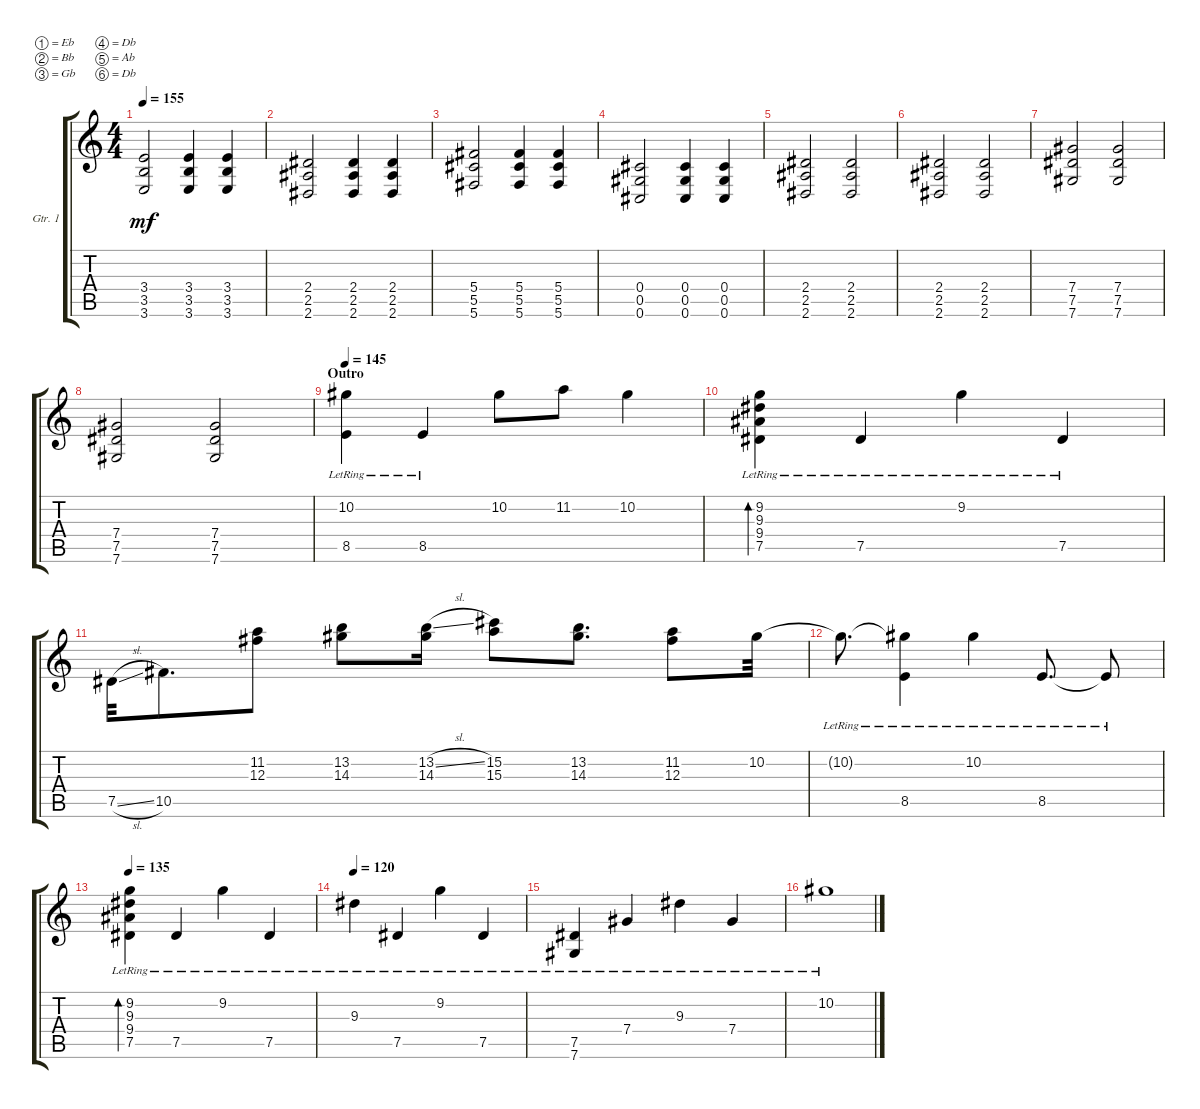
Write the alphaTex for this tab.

\defaultSystemsLayout 4
\bracketExtendMode groupsimilarinstruments
\firstSystemTrackNameOrientation horizontal
\otherSystemsTrackNameOrientation horizontal
\track ("Electric Guitar" "Gtr. 1") {instrument electricguitarclean}
\staff {score tabs}
\tuning (Eb4 Bb3 Gb3 Db3 Ab2 Db2)
\ts (4 4)
\tempo 155
\clef g2
\ks c
(3.6 3.5 3.4).2{dy mf} (3.4 3.5 3.6).4 (3.5 3.4 3.6).4 |
(2.6 2.5 2.4).2 (2.5 2.4 2.6).4 (2.6 2.5 2.4).4 |
(5.4 5.5 5.6).2 (5.6 5.5 5.4).4 (5.4 5.5 5.6).4 |
(0.6 0.5 0.4).2 (0.4 0.5 0.6).4 (0.6 0.5 0.4).4 |
(2.4 2.5 2.6).2 (2.6 2.5 2.4).2 |
(2.4 2.5 2.6).2 (2.6 2.5 2.4).2 |
(7.4 7.5 7.6).2 (7.6 7.5 7.4).2 |
(7.4 7.5 7.6).2 (7.6 7.5 7.4).2 |
\section ("" "Outro")
\tempo 145
(10.2{lr} 8.5{lr}).4 8.5{lr}.4 10.2.8 11.2.8 10.2.4 |
(9.2{lr} 9.3{lr} 9.4{lr} 7.5{lr}).4{bd 120} 7.5{lr}.4 9.2{lr}.4 7.5{lr}.4 |
7.5{sl}.32 10.5.8{d} (11.2 12.3).8 (13.2 14.3).8 (13.2{sl} 14.3).16 (15.2 15.3).8 (13.2 14.3).8{d} (11.2 12.3).8 10.2.32 |
10.2{lr t}.8{d} (8.5{lr} 10.2{lr t}).4 10.2{lr}.4 8.5{lr}.8{d} 8.5{lr t}.8 |
\tempo 135
(7.5{lr} 9.4{lr} 9.3{lr} 9.2{lr}).4{bd 120} 7.5{lr}.4 9.2{lr}.4 7.5{lr}.4 |
\tempo 120
9.3{lr}.4 7.5{lr}.4 9.2{lr}.4 7.5{lr}.4 |
(7.5{lr} 7.6{lr}).4 7.4{lr}.4 9.3{lr}.4 7.4{lr}.4 |
10.2{lr}.1
